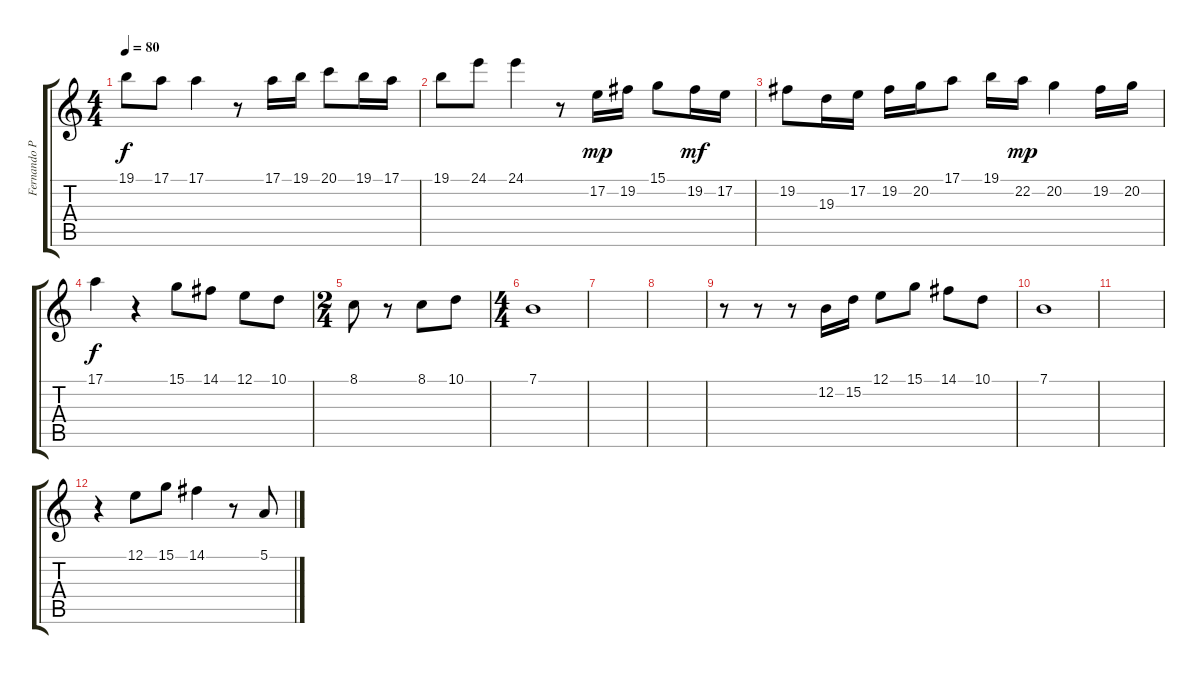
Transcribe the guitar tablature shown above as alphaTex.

\track ("Fernando Ponce" "Fernando P") {instrument flute}
\staff {score tabs}
\tuning (E4 B3 G3 D3 A2 E2) {hide}
\ts (4 4)
\tempo 80
\clef g2
\ks c
19.1.8{dy f} 17.1.8 17.1.4 r.8 17.1.16 19.1.16 20.1.8 19.1.16 17.1.16 |
19.1.8 24.1.8 24.1.4 r.8 17.2.16{dy mp} 19.2.16 15.1.8 19.2.16{dy mf} 17.2.16 |
19.2.8 19.3.16 17.2.16 19.2.16 20.2.16 17.1.8 19.1.16 22.2.16{dy mp} 20.2.4 19.2.16 20.2.16 |
17.1.4{dy f} r.4 15.1.8 14.1.8 12.1.8 10.1.8 |
\ts (2 4)
8.1.8 r.8 8.1.8 10.1.8 |
\ts (4 4)
7.1.1 |
|
|
r.8 r.8 r.8 12.2.16 15.2.16 12.1.8 15.1.8 14.1.8 10.1.8 |
7.1.1 |
|
r.4 12.1.8 15.1.8 14.1.4 r.8 5.1.8
